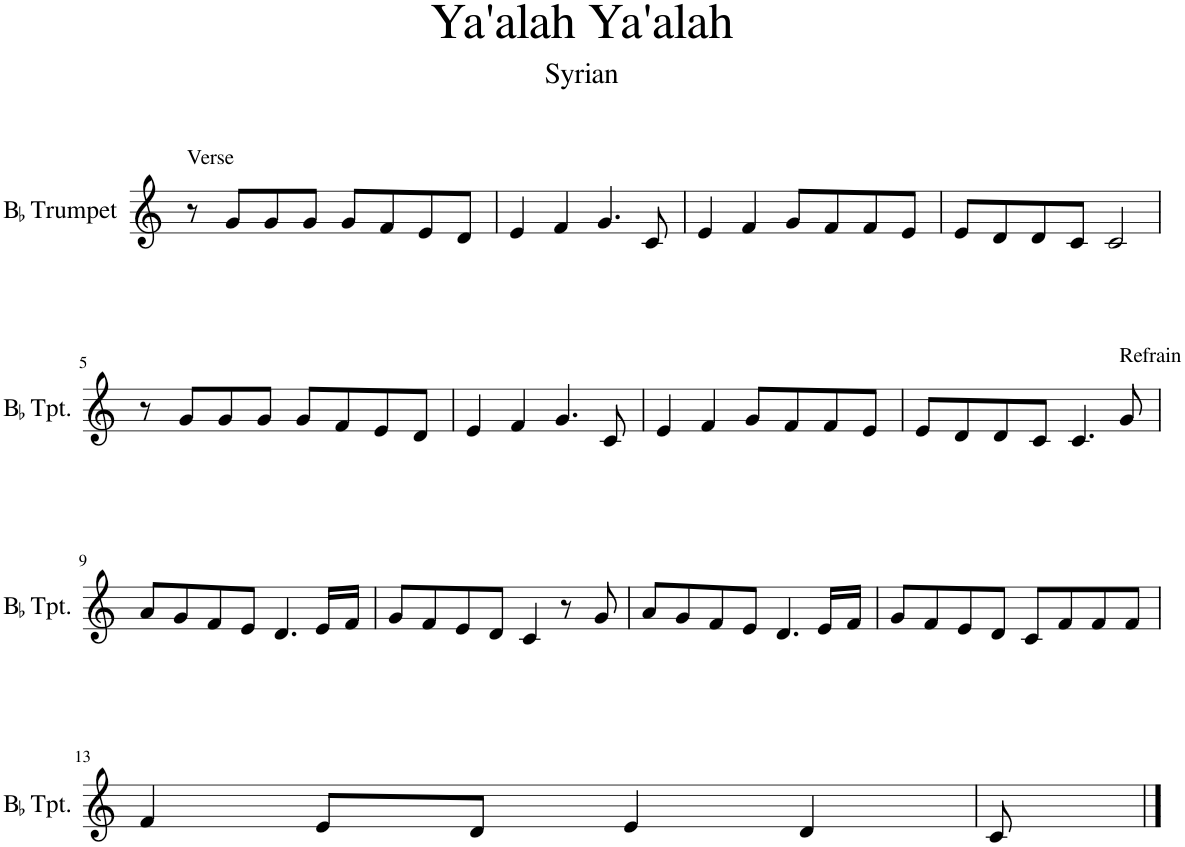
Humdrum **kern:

**kern
*part1
*staff1
*I"BaccidentalFlat Trumpet
*I'BaccidentalFlat Tpt.
*clefG2
*Trd1c2
*k[]
=1
!LO:TX:a:t=Verse
8r
8g/L
8g/
8g/J
8g/L
8f/
8e/
8d/J
=2
4e/
4f/
4.g/
8c/
=3
4e/
4f/
8g/L
8f/
8f/
8e/J
=4
8e/L
8d/
8d/
8c/J
2c/
!!LO:LB:g=z
=5
8r
8g/L
8g/
8g/J
8g/L
8f/
8e/
8d/J
=6
4e/
4f/
4.g/
8c/
=7
4e/
4f/
8g/L
8f/
8f/
8e/J
=8
8e/L
8d/
8d/
8c/J
4.c/
!LO:TX:a:t=Refrain
8g/
!!LO:LB:g=z
=9
8a/L
8g/
8f/
8e/J
4.d/
16e/LL
16f/JJ
=10
8g/L
8f/
8e/
8d/J
4c/
8r
8g/
=11
8a/L
8g/
8f/
8e/J
4.d/
16e/LL
16f/JJ
=12
8g/L
8f/
8e/
8d/J
8c/L
8f/
8f/
8f/J
!!LO:LB:g=z
=13
4f/
8e/L
8d/J
4e/
4d/
=14
8c/
==
*-
